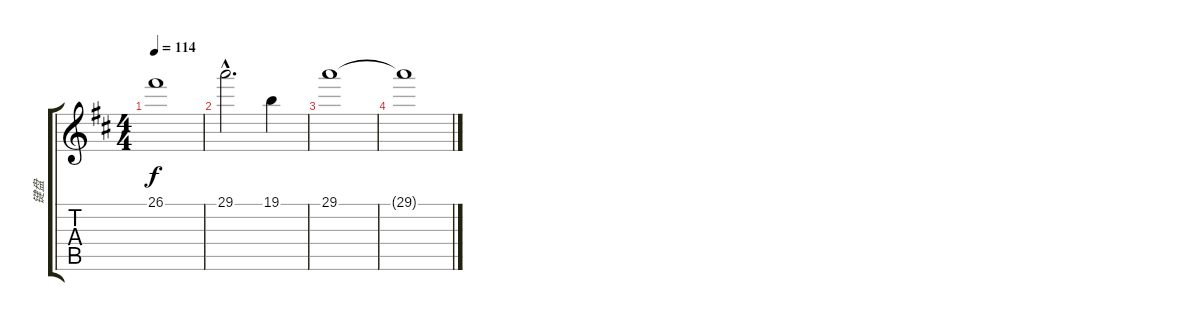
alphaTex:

\track ("键盘" "键盘") {instrument synthbrass1}
\staff {score tabs}
\tuning (E4 B3 G3 D3 A2 E2) {hide}
\ts (4 4)
\tempo 114
\clef g2
\ks d
26.1.1{dy f} |
29.1{hac}.2{d volume 7} 19.1.4 |
29.1.1{volume 9} |
29.1{t}.1
